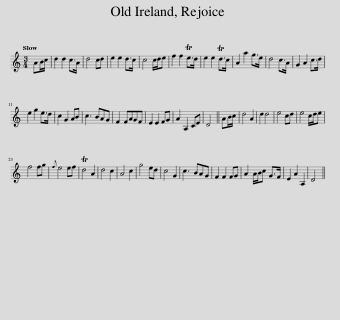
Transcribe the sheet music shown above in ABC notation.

X:1
L:1/8
Q:1/4=120
M:3/4
I:linebreak $
K:C
V:1 treble
V:1
 AB/c/ | d2 d2 c>A | d4 cd | e2 e2 d>c | c4 c/d/e | %5
 f2 f2 Te>d | e2 e2 Td>c | A2 a2 g>e | d4 c>A | G2 A2 c>d |$ %10
 e2 g2 e>d | c2 G2 AB | c3 BAG | F2 FAGF | E2 E2 FG | %15
 A2 A,2 CE | D4 || AB/c/ | d4 A2 | d2 d4 | %20
 e4 cd | e4 c/d/e |$ f4 fg |{f} e4 ef | Td4 A2 | %25
 d4 c2 | A4 c2 | g4 ed | c4 G2 | c3 BAG | %30
 F2 F2 FG | A2 A/B/c G>F | E2 A2 A,2 | D4 || %34
